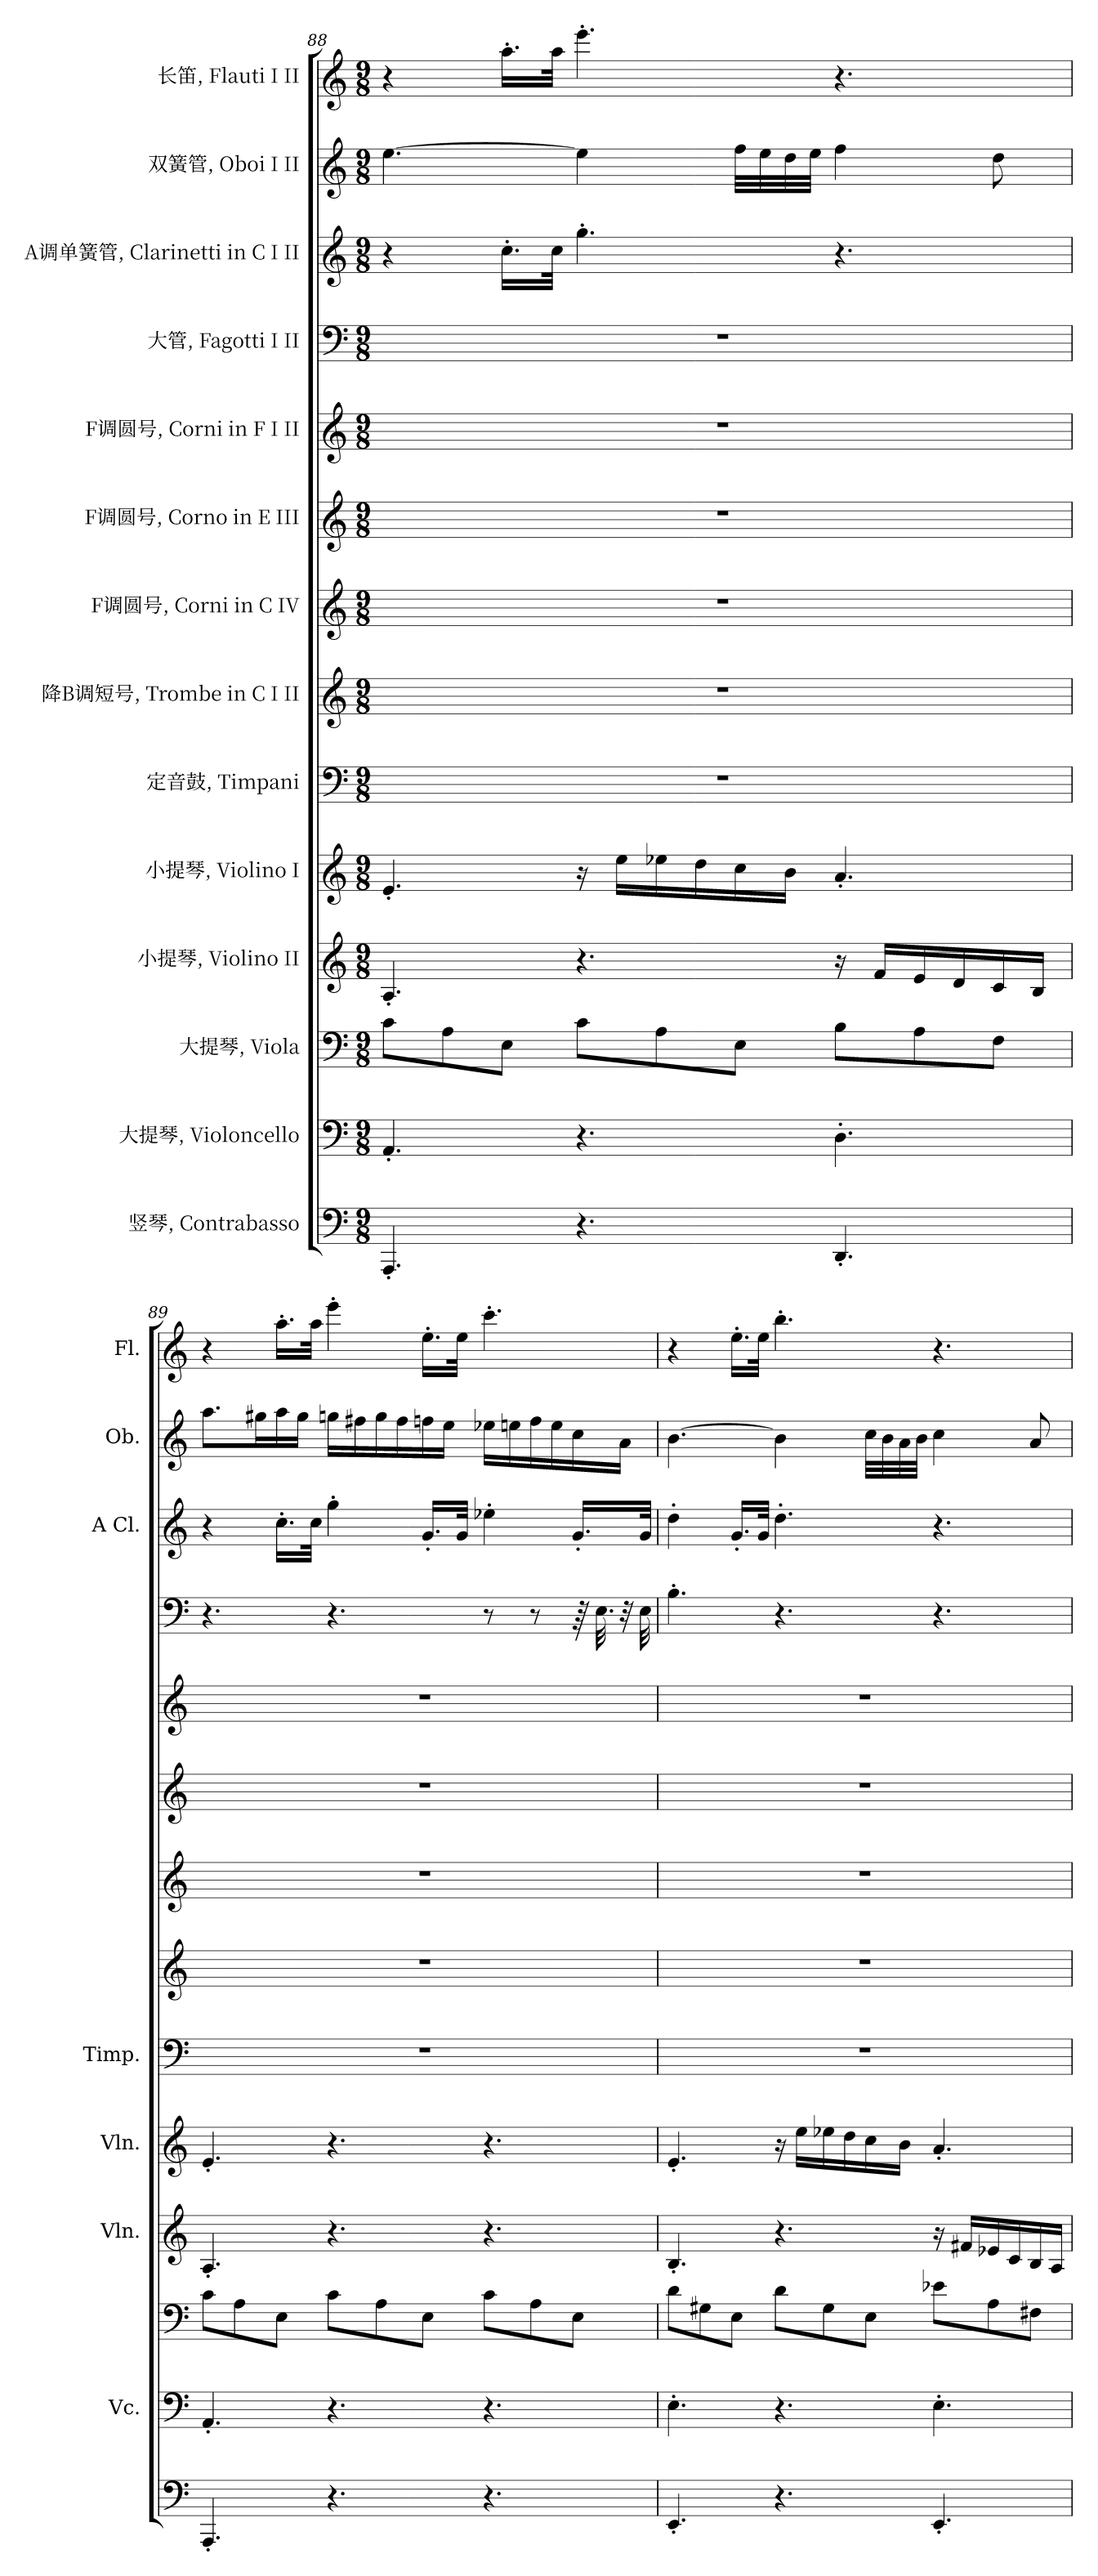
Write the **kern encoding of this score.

**kern	**kern	**kern	**kern	**kern	**kern	**kern	**kern	**kern	**kern	**kern	**kern	**kern	**kern
*part14	*part13	*part12	*part11	*part10	*part9	*part8	*part7	*part6	*part5	*part4	*part3	*part2	*part1
*staff14	*staff13	*staff12	*staff11	*staff10	*staff9	*staff8	*staff7	*staff6	*staff5	*staff4	*staff3	*staff2	*staff1
*I"竖琴, Contrabasso	*I"大提琴, Violoncello	*I"大提琴, Viola	*I"小提琴, Violino II	*I"小提琴, Violino I	*I"定音鼓, Timpani	*I"降B调短号, Trombe in C I II	*I"F调圆号, Corni in C IV	*I"F调圆号, Corno in E III	*I"F调圆号, Corni in F I II	*I"大管, Fagotti I II	*I"A调单簧管, Clarinetti in C I II	*I"双簧管, Oboi I II	*I"长笛, Flauti I II
*	*I'Vc.	*	*I'Vln.	*I'Vln.	*I'Timp.	*	*	*	*	*	*I'A Cl.	*I'Ob.	*I'Fl.
*clefF4	*clefF4	*clefF4	*clefG2	*clefG2	*clefF4	*clefG2	*clefG2	*clefG2	*clefG2	*clefF4	*clefG2	*clefG2	*clefG2
*	*	*	*	*	*	*ITrd1c2	*ITrd4c7	*ITrd4c7	*ITrd4c7	*	*ITrd2c3	*	*
*k[]	*k[]	*k[]	*k[]	*k[]	*k[]	*k[b-e-]	*k[b-]	*k[b-]	*k[b-]	*k[]	*k[f#c#g#]	*k[]	*k[]
*M9/8	*M9/8	*M9/8	*M9/8	*M9/8	*M9/8	*M9/8	*M9/8	*M9/8	*M9/8	*M9/8	*M9/8	*M9/8	*M9/8
*MM53	*MM53	*MM53	*MM53	*MM53	*MM53	*MM53	*MM53	*MM53	*MM53	*MM53	*MM53	*MM53	*MM53
=88	=88	=88	=88	=88	=88	=88	=88	=88	=88	=88	=88	=88	=88
4.AAA'/	4.AA'/	8c\L	4.A'/	4.e'/	8%9r	8%9r	8%9r	8%9r	8%9r	8%9r	4r	[4.ee\	4r
.	.	8A\	.	.	.	.	.	.	.	.	.	.	.
.	.	8E\J	.	.	.	.	.	.	.	.	16.a'\LL	.	16.aa'\LL
.	.	.	.	.	.	.	.	.	.	.	32a\JJk	.	32aa\JJk
*	*	*	*	*	*	*	*	*	*	*	*	*	*MM53
4.r	4.r	8c\L	4.r	16r	.	.	.	.	.	.	4.ee'\	4ee\]	4.eee'\
.	.	.	.	16ee\LL	.	.	.	.	.	.	.	.	.
.	.	8A\	.	16ee-X\	.	.	.	.	.	.	.	.	.
.	.	.	.	16dd\	.	.	.	.	.	.	.	.	.
.	.	8E\J	.	16cc\	.	.	.	.	.	.	.	32ff\LLL	.
.	.	.	.	.	.	.	.	.	.	.	.	32ee\	.
.	.	.	.	16b\JJ	.	.	.	.	.	.	.	32dd\	.
.	.	.	.	.	.	.	.	.	.	.	.	32ee\JJJ	.
*	*	*	*	*	*	*	*	*	*	*	*	*	*MM53
4.DD'/	4.D'\	8B\L	16r	4.a'/	.	.	.	.	.	.	4.r	4ff\	4.r
.	.	.	16f/LL	.	.	.	.	.	.	.	.	.	.
.	.	8A\	16e/	.	.	.	.	.	.	.	.	.	.
.	.	.	16d/	.	.	.	.	.	.	.	.	.	.
.	.	8F\J	16c/	.	.	.	.	.	.	.	.	8dd\	.
.	.	.	16B/JJ	.	.	.	.	.	.	.	.	.	.
!!LO:PB:g=z
=89	=89	=89	=89	=89	=89	=89	=89	=89	=89	=89	=89	=89	=89
*	*	*	*	*	*	*	*	*	*	*	*	*	*MM53
4.AAA'/	4.AA'/	8c\L	4.A'/	4.e'/	8%9r	8%9r	8%9r	8%9r	8%9r	4.r	4r	8.aa\L	4r
.	.	8A\	.	.	.	.	.	.	.	.	.	.	.
.	.	.	.	.	.	.	.	.	.	.	.	16gg#X\L	.
.	.	8E\J	.	.	.	.	.	.	.	.	16.a'\LL	16aa\	16.aa'\LL
.	.	.	.	.	.	.	.	.	.	.	.	16gg#\JJ	.
.	.	.	.	.	.	.	.	.	.	.	32a\JJk	.	32aa\JJk
*	*	*	*	*	*	*	*	*	*	*	*	*	*MM53
4.r	4.r	8c\L	4.r	4.r	.	.	.	.	.	4.r	4ee'\	16ggn\LL	4eee'\
.	.	.	.	.	.	.	.	.	.	.	.	16ff#X\	.
.	.	8A\	.	.	.	.	.	.	.	.	.	16gg\	.
.	.	.	.	.	.	.	.	.	.	.	.	16ff#\	.
.	.	8E\J	.	.	.	.	.	.	.	.	16.e'/LL	16ffn\	16.ee'\LL
.	.	.	.	.	.	.	.	.	.	.	.	16ee\JJ	.
.	.	.	.	.	.	.	.	.	.	.	32e/JJk	.	32ee\JJk
*	*	*	*	*	*	*	*	*	*	*	*	*	*MM53
4.r	4.r	8c\L	4.r	4.r	.	.	.	.	.	8r	4ccn'\	16ee-X\LL	4.ccc'\
.	.	.	.	.	.	.	.	.	.	.	.	16een\	.
.	.	8A\	.	.	.	.	.	.	.	8r	.	16ff\	.
.	.	.	.	.	.	.	.	.	.	.	.	16ee\	.
.	.	8E\J	.	.	.	.	.	.	.	64r	16.e'/LL	16cc\	.
.	.	.	.	.	.	.	.	.	.	32.E\	.	.	.
.	.	.	.	.	.	.	.	.	.	32r	.	16a\JJ	.
.	.	.	.	.	.	.	.	.	.	32E\	32e/JJk	.	.
!!LO:PB:g=z
=90	=90	=90	=90	=90	=90	=90	=90	=90	=90	=90	=90	=90	=90
*	*	*	*	*	*	*	*	*	*	*	*	*	*MM53
4.EE'/	4.E'\	8d\L	4.B'/	4.e'/	8%9r	8%9r	8%9r	8%9r	8%9r	4.B'\	4b'\	[4.b\	4r
.	.	8G#X\	.	.	.	.	.	.	.	.	.	.	.
.	.	8E\J	.	.	.	.	.	.	.	.	16.e'/LL	.	16.ee'\LL
.	.	.	.	.	.	.	.	.	.	.	32e/JJk	.	32ee\JJk
*	*	*	*	*	*	*	*	*	*	*	*	*	*MM53
4.r	4.r	8d\L	4.r	16r	.	.	.	.	.	4.r	4.b'\	4b\]	4.bb'\
.	.	.	.	16ee\LL	.	.	.	.	.	.	.	.	.
.	.	8G#\	.	16ee-X\	.	.	.	.	.	.	.	.	.
.	.	.	.	16dd\	.	.	.	.	.	.	.	.	.
.	.	8E\J	.	16cc\	.	.	.	.	.	.	.	32cc\LLL	.
.	.	.	.	.	.	.	.	.	.	.	.	32b\	.
.	.	.	.	16b\JJ	.	.	.	.	.	.	.	32a\	.
.	.	.	.	.	.	.	.	.	.	.	.	32b\JJJ	.
*	*	*	*	*	*	*	*	*	*	*	*	*	*MM53
4.EE'/	4.E'\	8e-X\L	16r	4.a'/	.	.	.	.	.	4.r	4.r	4cc\	4.r
.	.	.	16f#X/LL	.	.	.	.	.	.	.	.	.	.
.	.	8A\	16e-X/	.	.	.	.	.	.	.	.	.	.
.	.	.	16c/	.	.	.	.	.	.	.	.	.	.
.	.	8F#X\J	16B/	.	.	.	.	.	.	.	.	8a/	.
.	.	.	16A/JJ	.	.	.	.	.	.	.	.	.	.
=	=	=	=	=	=	=	=	=	=	=	=	=	=
*-	*-	*-	*-	*-	*-	*-	*-	*-	*-	*-	*-	*-	*-
